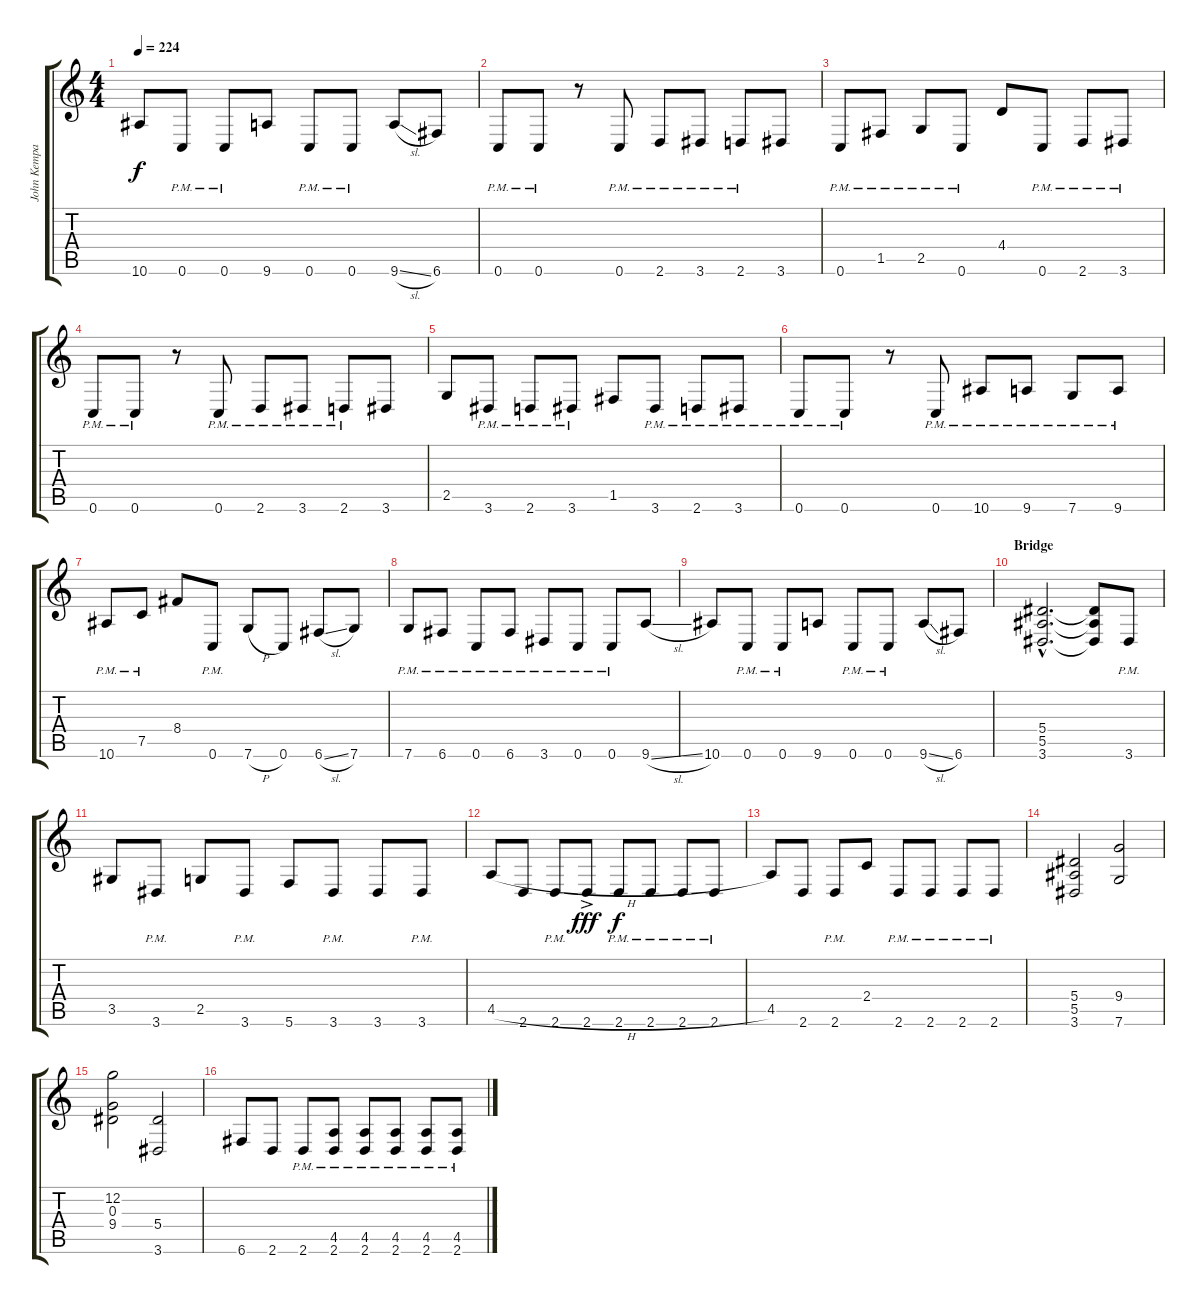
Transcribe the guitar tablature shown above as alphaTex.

\track ("John Kempainen (Rhythm Guitar)" "John Kempa") {instrument distortionguitar}
\staff {score tabs}
\tuning (C4 G3 Eb3 Bb2 F2 C2) {hide}
\ts (4 4)
\tempo 224
\clef g2
\ks c
10.6.8{dy f} 0.6{pm}.8 0.6{pm}.8 9.6.8 0.6{pm}.8 0.6{pm}.8 9.6{sl}.8 6.6.8 |
0.6{pm}.8 0.6{pm}.8 r.8 0.6{pm}.8 2.6{pm}.8 3.6{pm}.8 2.6{pm}.8 3.6.8 |
0.6{pm}.8 1.5{pm}.8 2.5{pm}.8 0.6{pm}.8 4.4.8 0.6{pm}.8 2.6{pm}.8 3.6{pm}.8 |
0.6{pm}.8 0.6{pm}.8 r.8 0.6{pm}.8 2.6{pm}.8 3.6{pm}.8 2.6{pm}.8 3.6.8 |
2.5.8 3.6{pm}.8 2.6{pm}.8 3.6{pm}.8 1.5.8 3.6{pm}.8 2.6{pm}.8 3.6{pm}.8 |
0.6{pm}.8 0.6{pm}.8 r.8 0.6{pm}.8 10.6{pm}.8 9.6{pm}.8 7.6{pm}.8 9.6{pm}.8 |
10.6{pm}.8 7.5{pm}.8 8.4.8 0.6{pm}.8 7.6{h}.8 0.6.8 6.6{sl}.8 7.6.8 |
7.6{pm}.8 6.6{pm}.8 0.6{pm}.8 6.6{pm}.8 3.6{pm}.8 0.6{pm}.8 0.6{pm}.8 9.6{sl}.8 |
10.6.8 0.6{pm}.8 0.6{pm}.8 9.6.8 0.6{pm}.8 0.6{pm}.8 9.6{sl}.8 6.6.8 |
\section ("" "Bridge")
(5.4{hac} 5.5{hac} 3.6{hac}).2{d} (5.4{t} 5.5{t} 3.6{t}).8 3.6{pm}.8 |
3.5.8 3.6{pm}.8 2.5.8 3.6{pm}.8 5.6.8 3.6{pm}.8 3.6.8 3.6{pm}.8 |
4.5{h}.8 2.6.8 2.6{pm}.8 2.6{ac}.8{dy fff} 2.6{pm}.8{dy f} 2.6{pm}.8 2.6{pm}.8 2.6{pm}.8 |
4.5.8 2.6.8 2.6{pm}.8 2.4.8 2.6{pm}.8 2.6{pm}.8 2.6{pm}.8 2.6{pm}.8 |
(5.4 5.5 3.6).2 (9.4 7.6).2 |
(12.2 0.3 9.4).2 (5.4 3.6).2 |
6.6.8 2.6.8 2.6{pm}.8 (4.5{pm} 2.6{pm}).8 (4.5{pm} 2.6{pm}).8 (4.5{pm} 2.6{pm}).8 (4.5{pm} 2.6{pm}).8 (4.5{pm} 2.6{pm}).8
